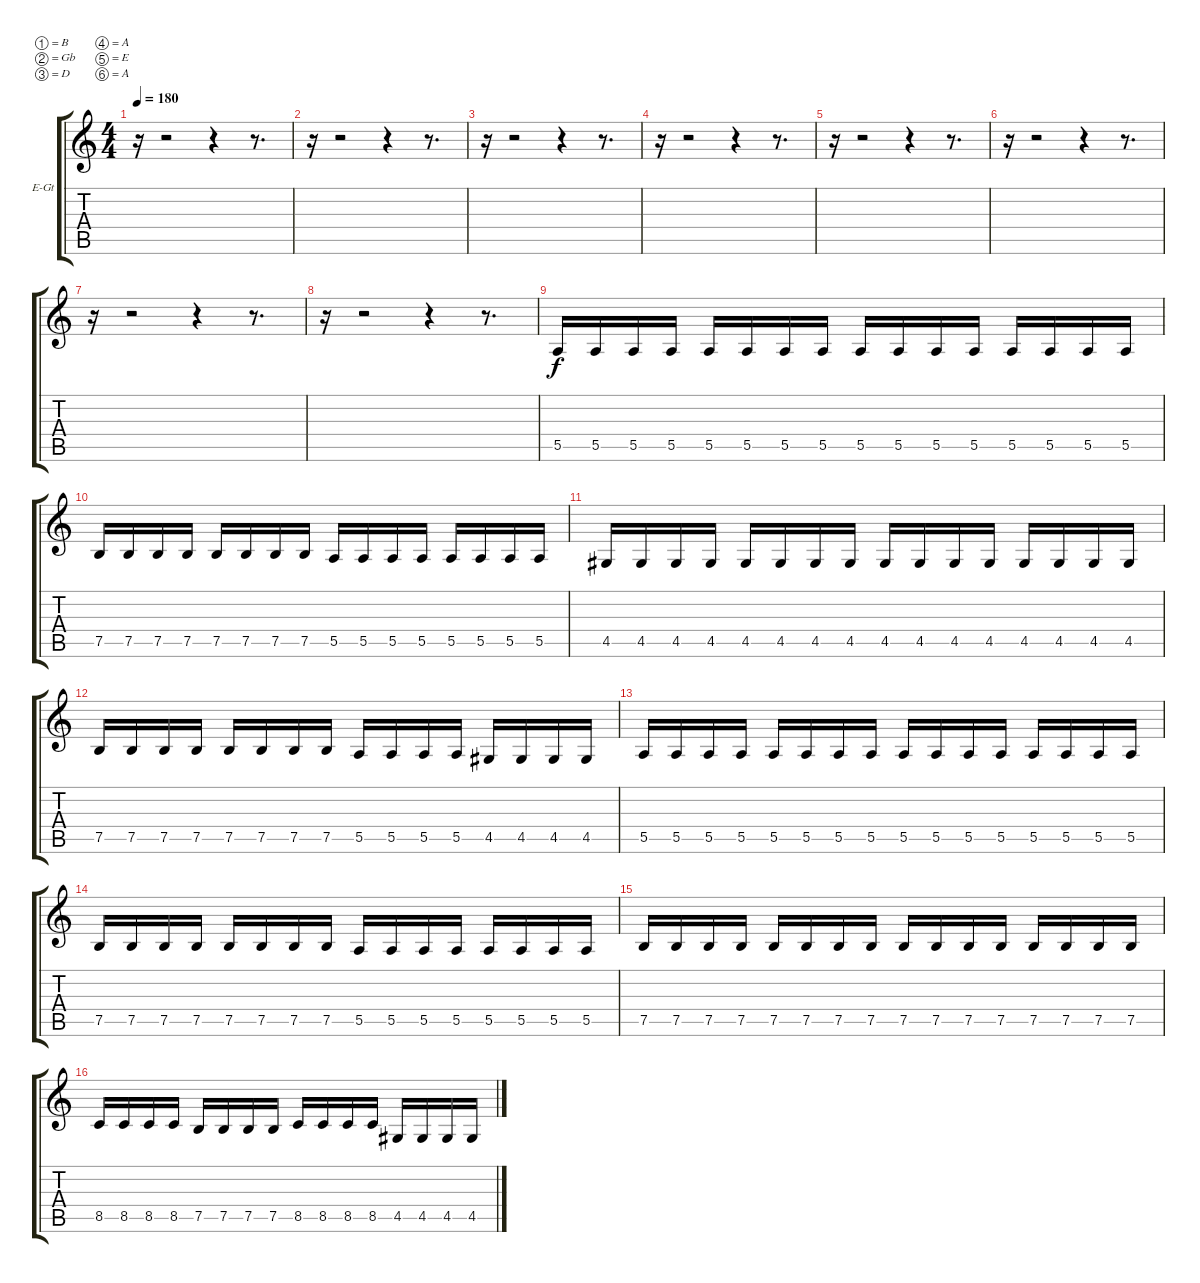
\bracketExtendMode groupsimilarinstruments
\firstSystemTrackNameOrientation horizontal
\otherSystemsTrackNameOrientation horizontal
\track ("Add Git 1" "E-Gt") {instrument distortionguitar}
\staff {score tabs}
\tuning (B3 Gb3 D3 A2 E2 A1)
\ts (4 4)
\tempo 180
\clef g2
\ks c
r.16{dy f} r.2 r.4 r.8{d} |
r.16 r.2 r.4 r.8{d} |
r.16 r.2 r.4 r.8{d} |
r.16 r.2 r.4 r.8{d} |
r.16 r.2 r.4 r.8{d} |
r.16 r.2 r.4 r.8{d} |
r.16 r.2 r.4 r.8{d} |
r.16 r.2 r.4 r.8{d} |
5.5.16 5.5.16 5.5.16 5.5.16 5.5.16 5.5.16 5.5.16 5.5.16 5.5.16 5.5.16 5.5.16 5.5.16 5.5.16 5.5.16 5.5.16 5.5.16 |
7.5.16 7.5.16 7.5.16 7.5.16 7.5.16 7.5.16 7.5.16 7.5.16 5.5.16 5.5.16 5.5.16 5.5.16 5.5.16 5.5.16 5.5.16 5.5.16 |
4.5.16 4.5.16 4.5.16 4.5.16 4.5.16 4.5.16 4.5.16 4.5.16 4.5.16 4.5.16 4.5.16 4.5.16 4.5.16 4.5.16 4.5.16 4.5.16 |
7.5.16 7.5.16 7.5.16 7.5.16 7.5.16 7.5.16 7.5.16 7.5.16 5.5.16 5.5.16 5.5.16 5.5.16 4.5.16 4.5.16 4.5.16 4.5.16 |
5.5.16 5.5.16 5.5.16 5.5.16 5.5.16 5.5.16 5.5.16 5.5.16 5.5.16 5.5.16 5.5.16 5.5.16 5.5.16 5.5.16 5.5.16 5.5.16 |
7.5.16 7.5.16 7.5.16 7.5.16 7.5.16 7.5.16 7.5.16 7.5.16 5.5.16 5.5.16 5.5.16 5.5.16 5.5.16 5.5.16 5.5.16 5.5.16 |
7.5.16 7.5.16 7.5.16 7.5.16 7.5.16 7.5.16 7.5.16 7.5.16 7.5.16 7.5.16 7.5.16 7.5.16 7.5.16 7.5.16 7.5.16 7.5.16 |
8.5.16 8.5.16 8.5.16 8.5.16 7.5.16 7.5.16 7.5.16 7.5.16 8.5.16 8.5.16 8.5.16 8.5.16 4.5.16 4.5.16 4.5.16 4.5.16
